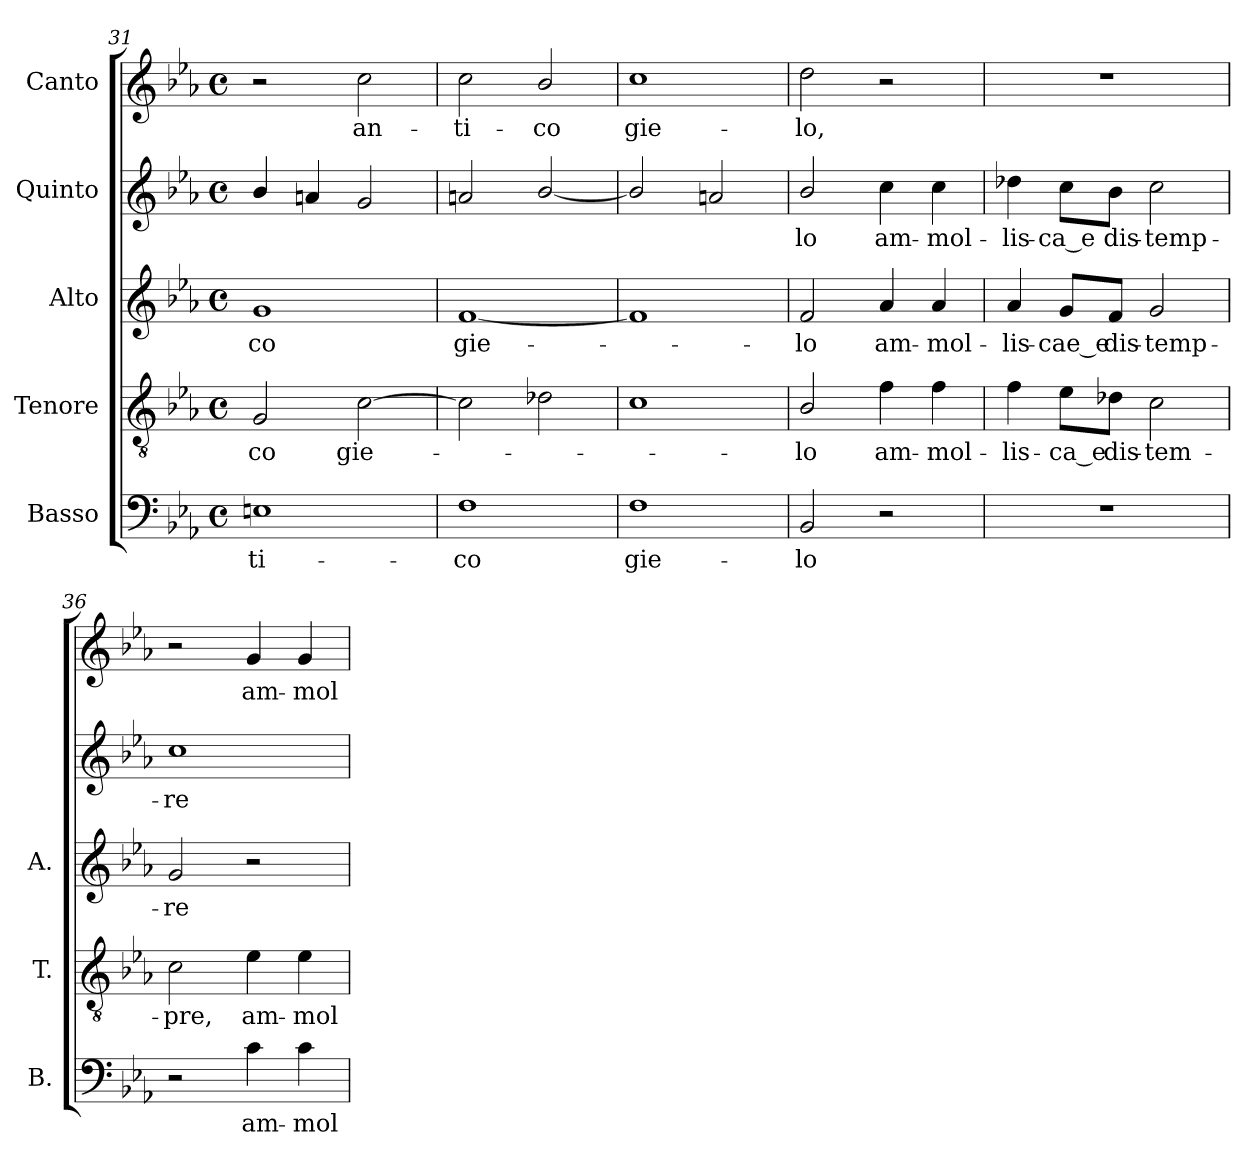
**kern	**text	**kern	**text	**kern	**text	**kern	**text	**kern	**text
*part5	*part5	*part4	*part4	*part3	*part3	*part2	*part2	*part1	*part1
*staff5	*staff5	*staff4	*staff4	*staff3	*staff3	*staff2	*staff2	*staff1	*staff1
*I"Basso	*	*I"Tenore	*	*I"Alto	*	*I"Quinto	*	*I"Canto	*
*I'B.	*	*I'T.	*	*I'A.	*	*	*	*	*
!!LO:LB:g=z
*clefF4	*	*clefGv2	*	*clefG2	*	*clefG2	*	*clefG2	*
*	*	*ITrd7c12	*	*	*	*	*	*	*
*k[b-e-a-]	*	*k[b-e-a-]	*	*k[b-e-a-]	*	*k[b-e-a-]	*	*k[b-e-a-]	*
*E-:	*	*E-:	*	*E-:	*	*E-:	*	*E-:	*
*M4/4	*	*M4/4	*	*M4/4	*	*M4/4	*	*M4/4	*
*met(c)	*	*met(c)	*	*met(c)	*	*met(c)	*	*met(c)	*
=31	=31	=31	=31	=31	=31	=31	=31	=31	=31
!	!LO:LY:b:color=#000000	!	!	!	!	!	!	!	!
!	!	!	!LO:LY:b:color=#000000	!	!	!	!	!	!
!	!	!	!	!	!LO:LY:b:color=#000000	!	!	!	!
1Eni	-ti-	2GGi/	-co	1gi	-co	4b-i/	.	2r	.
.	.	.	.	.	.	4ai/	.	.	.
!	!	!	!LO:LY:b:color=#000000	!	!	!	!	!	!
!	!	!	!	!	!	!	!	!	!LO:LY:b:color=#000000
.	.	[>2Ci\	gie-	.	.	2gi/	.	2cci\	an-
=32	=32	=32	=32	=32	=32	=32	=32	=32	=32
!	!LO:LY:b:color=#000000	!	!	!	!	!	!	!	!
!	!	!	!	!	!LO:LY:b:color=#000000	!	!	!	!
!	!	!	!	!	!	!	!	!	!LO:LY:b:color=#000000
1Fi	-co	2Ci\]	.	[<1fi	gie-	2ani/	.	2cci\	-ti-
!	!	!	!	!	!	!	!	!	!LO:LY:b:color=#000000
.	.	2D-Xi\	.	.	.	[<2b-i/	.	2b-i/	-co
=33	=33	=33	=33	=33	=33	=33	=33	=33	=33
!	!LO:LY:b:color=#000000	!	!	!	!	!	!	!	!
!	!	!	!	!	!	!	!	!	!LO:LY:b:color=#000000
1Fi	gie-	1Ci	.	1fi]	.	2b-i/]	.	1cci	gie-
.	.	.	.	.	.	2ani/	.	.	.
=34	=34	=34	=34	=34	=34	=34	=34	=34	=34
!	!LO:LY:b:color=#000000	!	!	!	!	!	!	!	!
!	!	!	!LO:LY:b:color=#000000	!	!	!	!	!	!
!	!	!	!	!	!LO:LY:b:color=#000000	!	!	!	!
!	!	!	!	!	!	!	!LO:LY:b:color=#000000	!	!
!	!	!	!	!	!	!	!	!	!LO:LY:b:color=#000000
2BB-i/	-lo	2BB-i/	-lo	2fi/	-lo	2b-i/	-lo	2ddi\	-lo,
!	!	!	!LO:LY:b:color=#000000	!	!	!	!	!	!
!	!	!	!	!	!LO:LY:b:color=#000000	!	!	!	!
!	!	!	!	!	!	!	!LO:LY:b:color=#000000	!	!
2r	.	4Fi\	am-	4a-i/	am-	4cci\	am-	2r	.
!	!	!	!LO:LY:b:color=#000000	!	!	!	!	!	!
!	!	!	!	!	!LO:LY:b:color=#000000	!	!	!	!
!	!	!	!	!	!	!	!LO:LY:b:color=#000000	!	!
.	.	4Fi\	-mol-	4a-i/	-mol-	4cci\	-mol-	.	.
=35	=35	=35	=35	=35	=35	=35	=35	=35	=35
!	!	!	!LO:LY:b:color=#000000	!	!	!	!	!	!
!	!	!	!	!	!LO:LY:b:color=#000000	!	!	!	!
!	!	!	!	!	!	!	!LO:LY:b:color=#000000	!	!
1r	.	4Fi\	-lis-	4a-i/	-lis-	4dd-Xi\	-lis-	1r	.
!	!	!	!LO:LY:b:color=#000000	!	!	!	!	!	!
!	!	!	!	!	!LO:LY:b:color=#000000	!	!	!	!
!	!	!	!	!	!	!	!LO:LY:b:color=#000000	!	!
.	.	8E-i\L	-ca_e	8gi/L	-cae_e	8cci\L	-ca_e	.	.
!	!	!	!LO:LY:b:color=#000000	!	!	!	!	!	!
!	!	!	!	!	!LO:LY:b:color=#000000	!	!	!	!
!	!	!	!	!	!	!	!LO:LY:b:color=#000000	!	!
.	.	8D-i\J	dis-	8fi/J	dis-	8b-i\J	dis-	.	.
!	!	!	!LO:LY:b:color=#000000	!	!	!	!	!	!
!	!	!	!	!	!LO:LY:b:color=#000000	!	!	!	!
!	!	!	!	!	!	!	!LO:LY:b:color=#000000	!	!
.	.	2Ci\	-tem-	2gi/	-temp-	2cci\	-temp-	.	.
=36	=36	=36	=36	=36	=36	=36	=36	=36	=36
!	!	!	!LO:LY:b:color=#000000	!	!	!	!	!	!
!	!	!	!	!	!LO:LY:b:color=#000000	!	!	!	!
!	!	!	!	!	!	!	!LO:LY:b:color=#000000	!	!
2r	.	2Ci\	-pre,	2gi/	-re	1cci	-re	2r	.
!	!LO:LY:b:color=#000000	!	!	!	!	!	!	!	!
!	!	!	!LO:LY:b:color=#000000	!	!	!	!	!	!
!	!	!	!	!	!	!	!	!	!LO:LY:b:color=#000000
4ci\	am-	4E-i\	am-	2r	.	.	.	4gi/	am-
!	!LO:LY:b:color=#000000	!	!	!	!	!	!	!	!
!	!	!	!LO:LY:b:color=#000000	!	!	!	!	!	!
!	!	!	!	!	!	!	!	!	!LO:LY:b:color=#000000
4ci\	-mol-	4E-i\	-mol-	.	.	.	.	4gi/	-mol-
=	=	=	=	=	=	=	=	=	=
*-	*-	*-	*-	*-	*-	*-	*-	*-	*-
